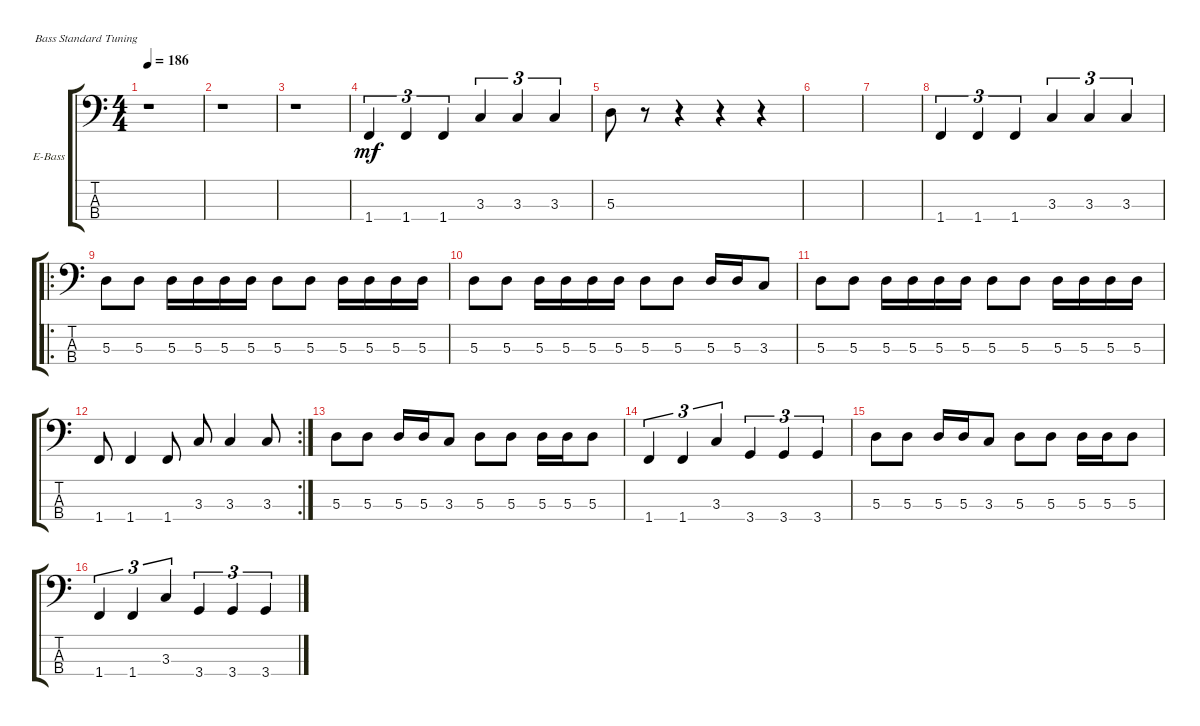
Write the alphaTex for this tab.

\defaultSystemsLayout 4
\bracketExtendMode groupsimilarinstruments
\firstSystemTrackNameOrientation horizontal
\otherSystemsTrackNameOrientation horizontal
\track ("Electric Bass" "E-Bass") {instrument electricbassfinger}
\staff {score tabs}
\tuning (G2 D2 A1 E1)
\ts (4 4)
\tempo 186
\clef f4
\ks c
r.1{dy mf instrument electricbassfinger} |
r.1 |
r.1 |
1.4.4{tu (3 2)} 1.4.4{tu (3 2)} 1.4.4{tu (3 2)} 3.3.4{tu (3 2)} 3.3.4{tu (3 2)} 3.3.4{tu (3 2)} |
5.3.8 r.8 r.4 r.4 r.4 |
|
|
1.4.4{tu (3 2)} 1.4.4{tu (3 2)} 1.4.4{tu (3 2)} 3.3.4{tu (3 2)} 3.3.4{tu (3 2)} 3.3.4{tu (3 2)} |
\ro
5.3.8 5.3.8 5.3.16 5.3.16 5.3.16 5.3.16 5.3.8 5.3.8 5.3.16 5.3.16 5.3.16 5.3.16 |
5.3.8 5.3.8 5.3.16 5.3.16 5.3.16 5.3.16 5.3.8 5.3.8 5.3.16 5.3.16 3.3.8 |
5.3.8 5.3.8 5.3.16 5.3.16 5.3.16 5.3.16 5.3.8 5.3.8 5.3.16 5.3.16 5.3.16 5.3.16 |
\rc 2
1.4.8 1.4.4 1.4.8 3.3.8 3.3.4 3.3.8 |
5.3.8 5.3.8 5.3.16 5.3.16 3.3.8 5.3.8 5.3.8 5.3.16 5.3.16 5.3.8 |
1.4.4{tu (3 2)} 1.4.4{tu (3 2)} 3.3.4{tu (3 2)} 3.4.4{tu (3 2)} 3.4.4{tu (3 2)} 3.4.4{tu (3 2)} |
5.3.8 5.3.8 5.3.16 5.3.16 3.3.8 5.3.8 5.3.8 5.3.16 5.3.16 5.3.8 |
1.4.4{tu (3 2)} 1.4.4{tu (3 2)} 3.3.4{tu (3 2)} 3.4.4{tu (3 2)} 3.4.4{tu (3 2)} 3.4.4{tu (3 2)}
